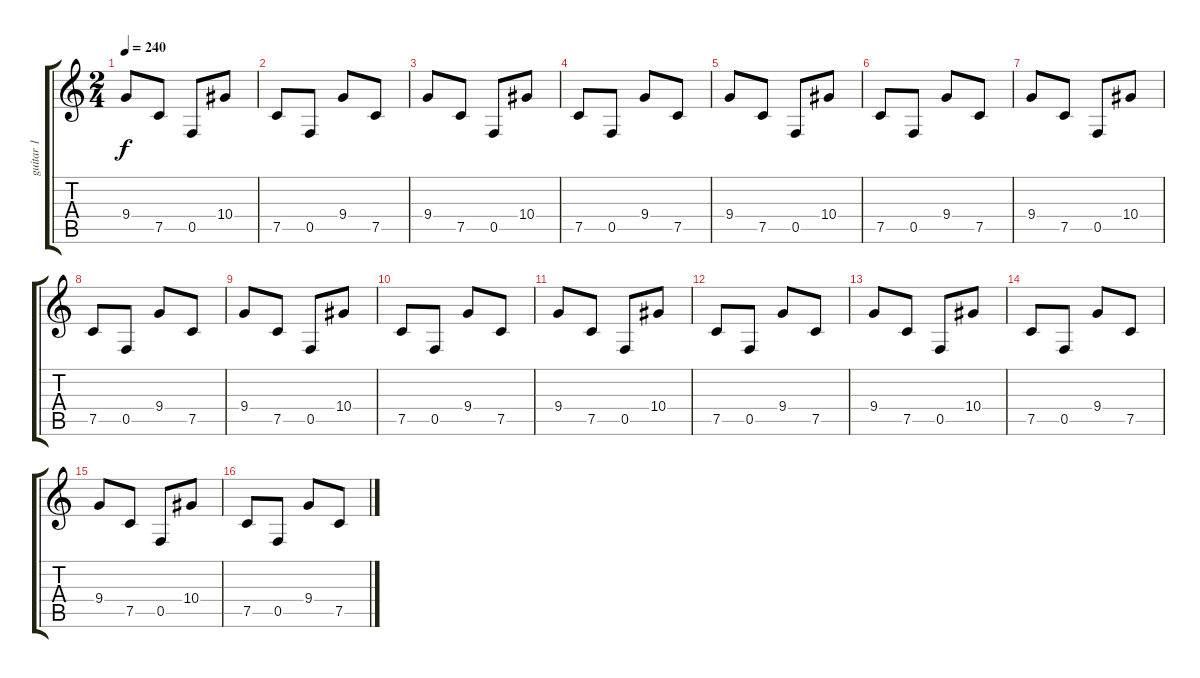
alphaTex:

\track ("guitar 1" "guitar 1") {instrument overdrivenguitar}
\staff {score tabs}
\tuning (C4 G3 Eb3 Bb2 F2 C2) {hide}
\ts (2 4)
\tempo 240
\clef g2
\ks c
9.4.8{dy f} 7.5.8 0.5.8 10.4.8 |
7.5.8 0.5.8 9.4.8 7.5.8 |
9.4.8 7.5.8 0.5.8 10.4.8 |
7.5.8 0.5.8 9.4.8 7.5.8 |
9.4.8 7.5.8 0.5.8 10.4.8 |
7.5.8 0.5.8 9.4.8 7.5.8 |
9.4.8 7.5.8 0.5.8 10.4.8 |
7.5.8 0.5.8 9.4.8 7.5.8 |
9.4.8 7.5.8 0.5.8 10.4.8 |
7.5.8 0.5.8 9.4.8 7.5.8 |
9.4.8 7.5.8 0.5.8 10.4.8 |
7.5.8 0.5.8 9.4.8 7.5.8 |
9.4.8 7.5.8 0.5.8 10.4.8 |
7.5.8 0.5.8 9.4.8 7.5.8 |
9.4.8 7.5.8 0.5.8 10.4.8 |
7.5.8 0.5.8 9.4.8 7.5.8
